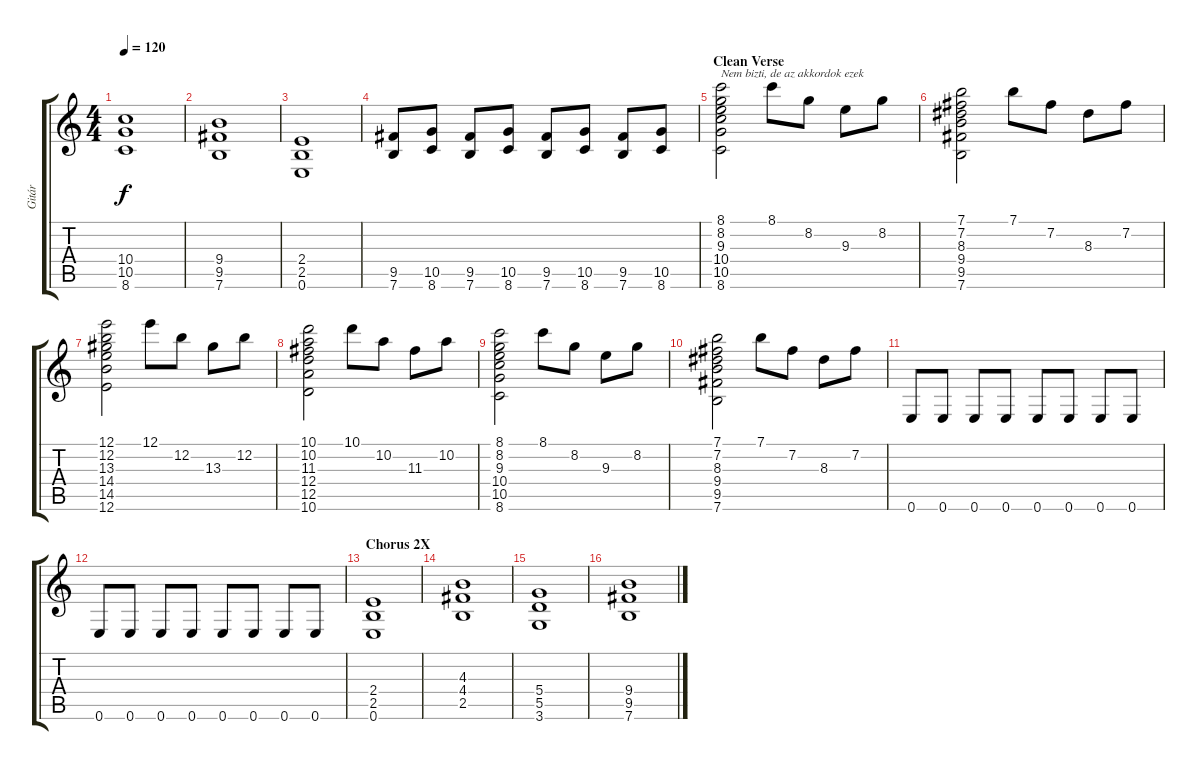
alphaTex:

\track ("Gitár" "Gitár") {instrument distortionguitar}
\staff {score tabs}
\tuning (E4 B3 G3 D3 A2 E2) {hide}
\ts (4 4)
\tempo 120
\clef g2
\ks c
(10.4 10.5 8.6).1{dy f} |
(9.4 9.5 7.6).1 |
(2.4 2.5 0.6).1 |
(9.5 7.6).8 (10.5 8.6).8 (9.5 7.6).8 (10.5 8.6).8 (9.5 7.6).8 (10.5 8.6).8 (9.5 7.6).8 (10.5 8.6).8 |
\section ("" "Clean Verse")
(8.1 8.2 9.3 10.4 10.5 8.6).2{txt "Nem bizti, de az akkordok ezek" instrument electricguitarclean} 8.1.8 8.2.8 9.3.8 8.2.8 |
(7.1 7.2 8.3 9.4 9.5 7.6).2 7.1.8 7.2.8 8.3.8 7.2.8 |
(12.1 12.2 13.3 14.4 14.5 12.6).2 12.1.8 12.2.8 13.3.8 12.2.8 |
(10.1 10.2 11.3 12.4 12.5 10.6).2 10.1.8 10.2.8 11.3.8 10.2.8 |
(8.1 8.2 9.3 10.4 10.5 8.6).2{instrument electricguitarclean} 8.1.8 8.2.8 9.3.8 8.2.8 |
(7.1 7.2 8.3 9.4 9.5 7.6).2 7.1.8 7.2.8 8.3.8 7.2.8 |
0.6.8{instrument distortionguitar} 0.6.8 0.6.8 0.6.8 0.6.8 0.6.8 0.6.8 0.6.8 |
0.6.8 0.6.8 0.6.8 0.6.8 0.6.8 0.6.8 0.6.8 0.6.8 |
\section ("" "Chorus 2X")
(2.4 2.5 0.6).1 |
(4.3 4.4 2.5).1 |
(5.4 5.5 3.6).1 |
(9.4 9.5 7.6).1
